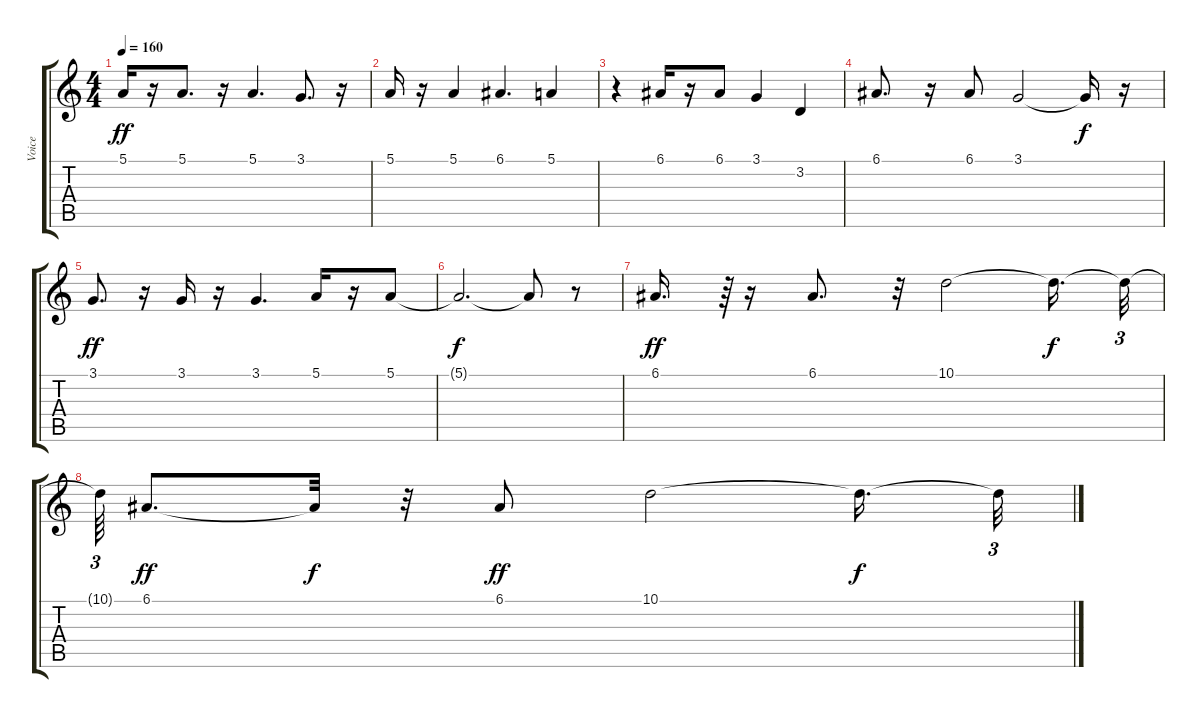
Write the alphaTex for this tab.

\track ("Voice" "Voice") {instrument lead1square}
\staff {score tabs}
\tuning (E4 B3 G3 D3 A2 E2) {hide}
\ts (4 4)
\tempo 160
\clef g2
\ks c
5.1.16{dy ff} r.16 5.1.8{d} r.16 5.1.4{d} 3.1.8{d} r.16 |
5.1.16 r.16 5.1.4 6.1.4{d} 5.1.4 |
r.4 6.1.16 r.16 6.1.8 3.1.4 3.2.4 |
6.1.8{d} r.16 6.1.8 3.1.2 3.1{t}.16{dy f} r.16 |
3.1.8{d dy ff} r.16 3.1.16 r.16 3.1.4{d} 5.1.16 r.16 5.1.8 |
5.1{t}.2{d dy f} 5.1{t}.8 r.8 |
6.1.16{d dy ff} r.64{tu (3 2)} r.16 6.1.8{d} r.32 10.1.2 10.1{t}.16{d dy f} 10.1{t}.32{tu (3 2)} |
10.1{t}.64{tu (3 2)} 6.1.8{d dy ff} 6.1{t}.32{dy f} r.32 6.1.8{dy ff} 10.1.2 10.1{t}.16{d dy f} 10.1{t}.32{tu (3 2)}
